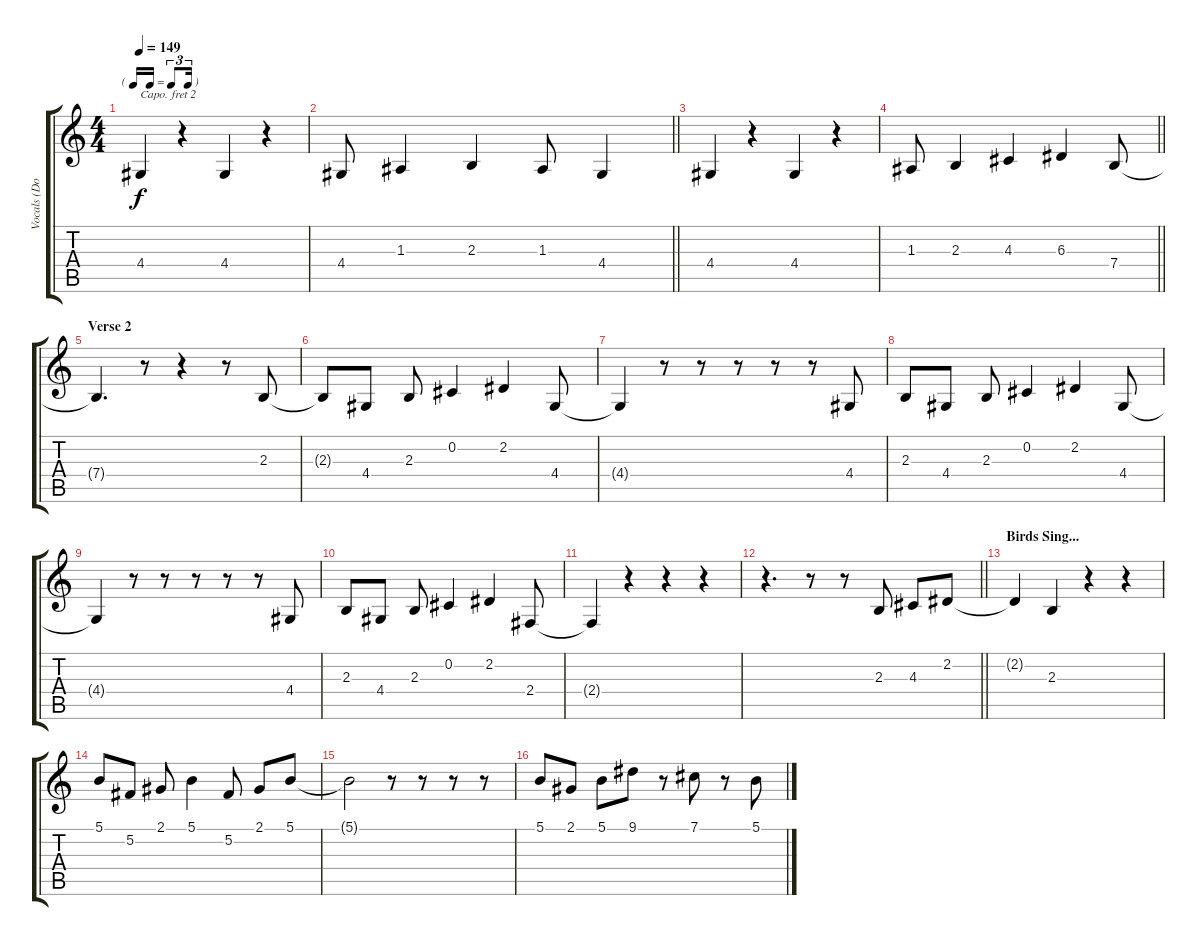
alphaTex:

\track ("Vocals (Dougie)" "Vocals (Do") {instrument clarinet}
\staff {score tabs}
\capo 2
\tuning (E4 B3 G3 D3 A2 E2) {hide}
\ts (4 4)
\tf triplet16th
\tempo 149
\clef g2
\ks c
4.4.4{dy f} r.4 4.4.4 r.4 |
\barLineRight lightlight
4.4.8 1.3.4 2.3.4 1.3.8 4.4.4 |
4.4.4 r.4 4.4.4 r.4 |
\barLineRight lightlight
1.3.8 2.3.4 4.3.4 6.3.4 7.4.8 |
\section ("" "Verse 2")
7.4{t}.4{d} r.8 r.4 r.8 2.3.8 |
2.3{t}.8 4.4.8 2.3.8 0.2.4 2.2.4 4.4.8 |
4.4{t}.4 r.8 r.8 r.8 r.8 r.8 4.4.8 |
2.3.8 4.4.8 2.3.8 0.2.4 2.2.4 4.4.8 |
4.4{t}.4 r.8 r.8 r.8 r.8 r.8 4.4.8 |
2.3.8 4.4.8 2.3.8 0.2.4 2.2.4 2.4.8 |
2.4{t}.4 r.4 r.4 r.4 |
\barLineRight lightlight
r.4{d} r.8 r.8 2.3.8 4.3.8 2.2.8 |
\section ("" "Birds Sing...")
2.2{t}.4 2.3.4 r.4 r.4 |
5.1.8 5.2.8 2.1.8 5.1.4 5.2.8 2.1.8 5.1.8 |
5.1{t}.2 r.8 r.8 r.8 r.8 |
5.1.8 2.1.8 5.1.8 9.1.8 r.8 7.1.8 r.8 5.1.8
